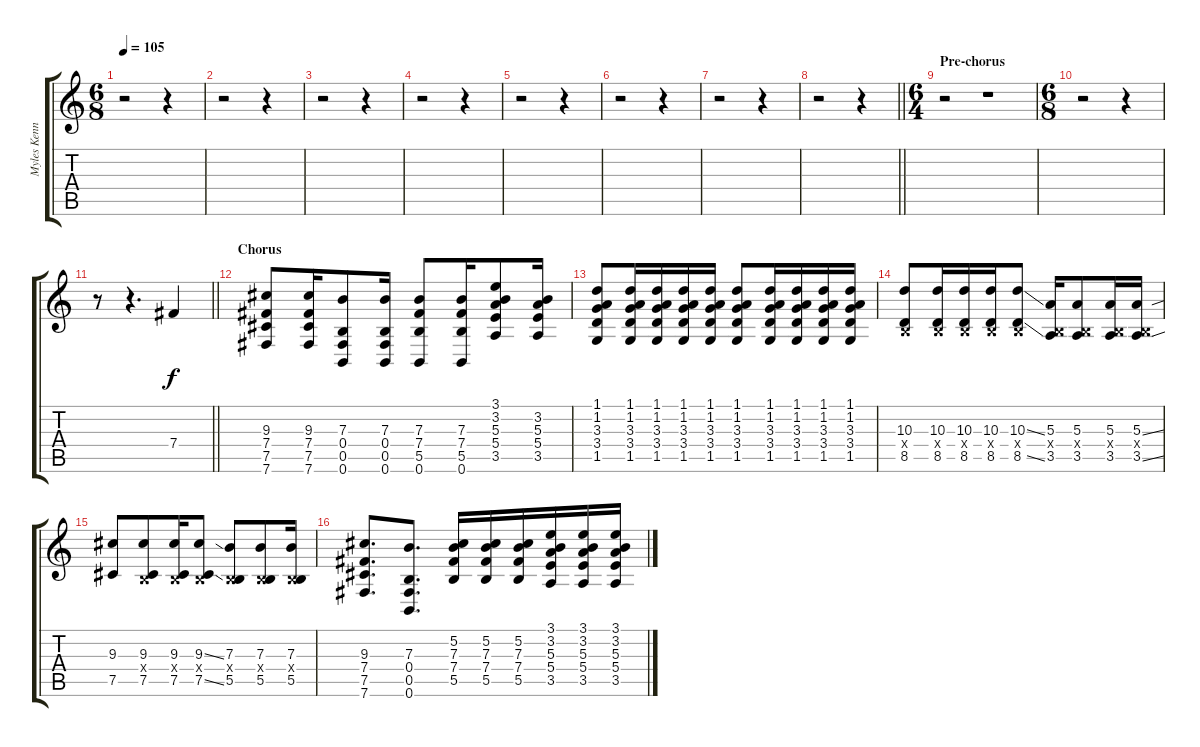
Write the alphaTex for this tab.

\track ("Myles Kennedy (Rhythm Guitar)" "Myles Kenn") {instrument distortionguitar}
\staff {score tabs}
\tuning (Db4 Ab3 E3 B2 Gb2 B1) {hide}
\ts (6 8)
\tempo 105
\clef g2
\ks c
r.2{dy f} r.4 |
r.2 r.4 |
r.2 r.4 |
r.2 r.4 |
r.2 r.4 |
r.2 r.4 |
r.2 r.4 |
\barLineRight lightlight
r.2 r.4 |
\ts (6 4)
\section ("" "Pre-chorus")
r.2 r.1 |
\ts (6 8)
r.2 r.4 |
\barLineRight lightlight
r.8 r.4{d volume 0} 7.4.4{volume 16} |
\section ("" "Chorus")
(9.3 7.4 7.5 7.6).8{volume 12} (9.3 7.4 7.5 7.6).16 (7.3 0.4 0.5 0.6).8 (7.3 0.4 0.5 0.6).16 (7.3 7.4 5.5 0.6).8 (7.3 7.4 5.5 0.6).16 (3.1 3.2 5.3 5.4 3.5).8 (3.2 5.3 5.4 3.5).16 |
(1.1 1.2 3.3 3.4 1.5).8 (1.1 1.2 3.3 3.4 1.5).16 (1.1 1.2 3.3 3.4 1.5).16 (1.1 1.2 3.3 3.4 1.5).16 (1.1 1.2 3.3 3.4 1.5).16 (1.1 1.2 3.3 3.4 1.5).8 (1.1 1.2 3.3 3.4 1.5).16 (1.1 1.2 3.3 3.4 1.5).16 (1.1 1.2 3.3 3.4 1.5).16 (1.1 1.2 3.3 3.4 1.5).16 |
(10.3 0.4{x} 8.5).8 (10.3 0.4{x} 8.5).16 (10.3 0.4{x} 8.5).16 (10.3 0.4{x} 8.5).16 (10.3{ss} 0.4{x} 8.5{ss}).8 (5.3 0.4{x} 3.5).16 (5.3 0.4{x} 3.5).8 (5.3 0.4{x} 3.5).16 (5.3{ss} 0.4{x} 3.5{ss}).16 |
(9.3 7.5).8 (9.3 0.4{x} 7.5).8 (9.3 0.4{x} 7.5).16 (9.3{ss} 0.4{x} 7.5{ss}).8 (7.3 0.4{x} 5.5).8 (7.3 0.4{x} 5.5).8 (7.3 0.4{x} 5.5).16 |
(9.3 7.4 7.5 7.6).8{d} (7.3 0.4 0.5 0.6).8{d} (5.2 7.3 7.4 5.5).16 (5.2 7.3 7.4 5.5).16 (5.2 7.3 7.4 5.5).16 (3.1 3.2 5.3 5.4 3.5).16 (3.1 3.2 5.3 5.4 3.5).16 (3.1 3.2 5.3 5.4 3.5).16
